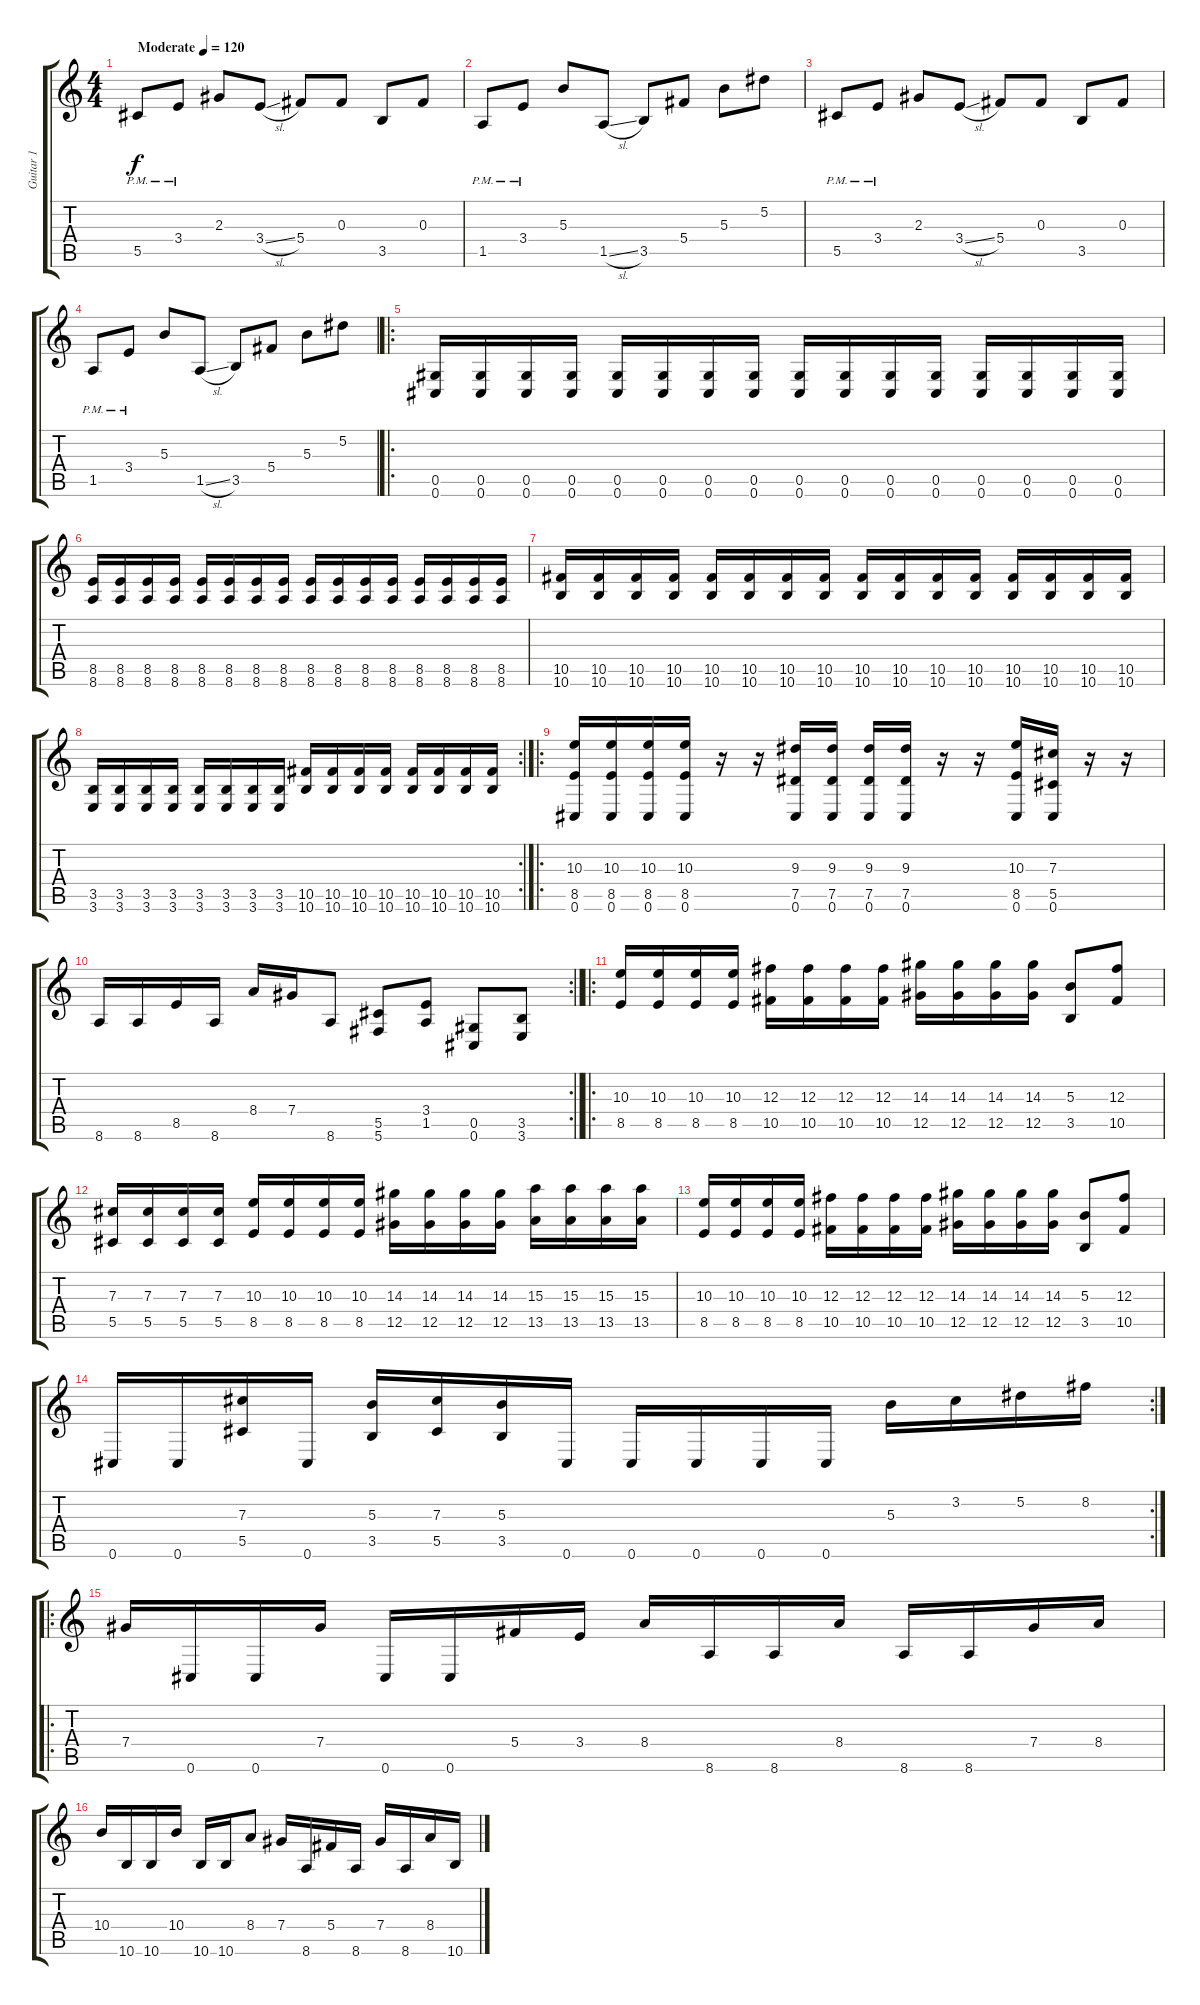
\track ("Guitar 1" "Guitar 1") {instrument distortionguitar}
\staff {score tabs}
\tuning (Eb4 Bb3 Gb3 Db3 Ab2 Db2) {hide}
\ts (4 4)
\tempo (120 "Moderate")
\clef g2
\ks c
5.5{pm}.8{dy f instrument distortionguitar} 3.4{pm}.8 2.3.8 3.4{sl}.8 5.4.8 0.3.8 3.5.8 0.3.8 |
1.5{pm}.8 3.4{pm}.8 5.3.8 1.5{sl}.8 3.5.8 5.4.8 5.3.8 5.2.8 |
5.5{pm}.8 3.4{pm}.8 2.3.8 3.4{sl}.8 5.4.8 0.3.8 3.5.8 0.3.8 |
1.5{pm}.8 3.4{pm}.8 5.3.8 1.5{sl}.8 3.5.8 5.4.8 5.3.8 5.2.8 |
\ro
(0.5 0.6).16 (0.5 0.6).16 (0.5 0.6).16 (0.5 0.6).16 (0.5 0.6).16 (0.5 0.6).16 (0.5 0.6).16 (0.5 0.6).16 (0.5 0.6).16 (0.5 0.6).16 (0.5 0.6).16 (0.5 0.6).16 (0.5 0.6).16 (0.5 0.6).16 (0.5 0.6).16 (0.5 0.6).16 |
(8.5 8.6).16 (8.5 8.6).16 (8.5 8.6).16 (8.5 8.6).16 (8.5 8.6).16 (8.5 8.6).16 (8.5 8.6).16 (8.5 8.6).16 (8.5 8.6).16 (8.5 8.6).16 (8.5 8.6).16 (8.5 8.6).16 (8.5 8.6).16 (8.5 8.6).16 (8.5 8.6).16 (8.5 8.6).16 |
(10.5 10.6).16 (10.5 10.6).16 (10.5 10.6).16 (10.5 10.6).16 (10.5 10.6).16 (10.5 10.6).16 (10.5 10.6).16 (10.5 10.6).16 (10.5 10.6).16 (10.5 10.6).16 (10.5 10.6).16 (10.5 10.6).16 (10.5 10.6).16 (10.5 10.6).16 (10.5 10.6).16 (10.5 10.6).16 |
\rc 2
(3.5 3.6).16 (3.5 3.6).16 (3.5 3.6).16 (3.5 3.6).16 (3.5 3.6).16 (3.5 3.6).16 (3.5 3.6).16 (3.5 3.6).16 (10.5 10.6).16 (10.5 10.6).16 (10.5 10.6).16 (10.5 10.6).16 (10.5 10.6).16 (10.5 10.6).16 (10.5 10.6).16 (10.5 10.6).16 |
\ro
(10.3 8.5 0.6).16 (10.3 8.5 0.6).16 (10.3 8.5 0.6).16 (10.3 8.5 0.6).16 r.16 r.16 (9.3 7.5 0.6).16 (9.3 7.5 0.6).16 (9.3 7.5 0.6).16 (9.3 7.5 0.6).16 r.16 r.16 (10.3 8.5 0.6).16 (7.3 5.5 0.6).16 r.16 r.16 |
\rc 2
\barLineRight lightlight
8.6.16 8.6.16 8.5.16 8.6.16 8.4.16 7.4.16 8.6.8 (5.5 5.6).8 (3.4 1.5).8 (0.5 0.6).8 (3.5 3.6).8 |
\ro
(10.3 8.5).16 (10.3 8.5).16 (10.3 8.5).16 (10.3 8.5).16 (12.3 10.5).16 (12.3 10.5).16 (12.3 10.5).16 (12.3 10.5).16 (14.3 12.5).16 (14.3 12.5).16 (14.3 12.5).16 (14.3 12.5).16 (5.3 3.5).8 (12.3 10.5).8 |
(7.3 5.5).16 (7.3 5.5).16 (7.3 5.5).16 (7.3 5.5).16 (10.3 8.5).16 (10.3 8.5).16 (10.3 8.5).16 (10.3 8.5).16 (14.3 12.5).16 (14.3 12.5).16 (14.3 12.5).16 (14.3 12.5).16 (15.3 13.5).16 (15.3 13.5).16 (15.3 13.5).16 (15.3 13.5).16 |
(10.3 8.5).16 (10.3 8.5).16 (10.3 8.5).16 (10.3 8.5).16 (12.3 10.5).16 (12.3 10.5).16 (12.3 10.5).16 (12.3 10.5).16 (14.3 12.5).16 (14.3 12.5).16 (14.3 12.5).16 (14.3 12.5).16 (5.3 3.5).8 (12.3 10.5).8 |
\rc 2
0.6.16 0.6.16 (7.3 5.5).16 0.6.16 (5.3 3.5).16 (7.3 5.5).16 (5.3 3.5).16 0.6.16 0.6.16 0.6.16 0.6.16 0.6.16 5.3.16 3.2.16 5.2.16 8.2.16 |
\ro
7.4.16 0.6.16 0.6.16 7.4.16 0.6.16 0.6.16 5.4.16 3.4.16 8.4.16 8.6.16 8.6.16 8.4.16 8.6.16 8.6.16 7.4.16 8.4.16 |
10.4.16 10.6.16 10.6.16 10.4.16 10.6.16 10.6.16 8.4.8 7.4.16 8.6.16 5.4.16 8.6.16 7.4.16 8.6.16 8.4.16 10.6.16
